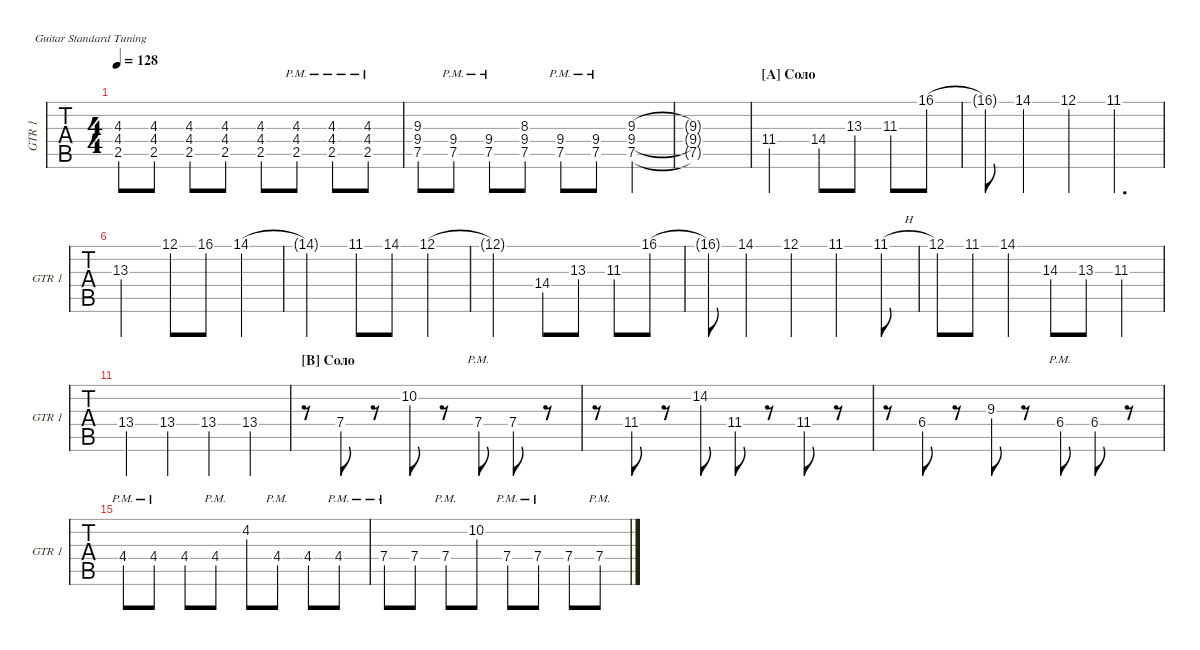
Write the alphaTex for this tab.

\defaultSystemsLayout 4
\hideDynamics
\bracketExtendMode groupsimilarinstruments
\singleTrackTrackNamePolicy allsystems
\multiTrackTrackNamePolicy allsystems
\otherSystemsTrackNameOrientation horizontal
\defaultBarNumberDisplay FirstOfSystem
\track ("Electric Guitar 1" "GTR 1") {instrument electricguitarclean}
\staff {tabs}
\tuning (E4 B3 G3 D3 A2 E2)
\ts (4 4)
\tempo 128
\clef g2
\ks e
(2.5 4.4 4.3).8{dy mf} (2.5 4.4 4.3).8 (2.5 4.4 4.3).8 (2.5 4.4 4.3).8 (2.5 4.4 4.3).8 (2.5{pm} 4.4{pm} 4.3{pm}).8 (2.5{pm} 4.4{pm} 4.3{pm}).8 (2.5{pm} 4.4{pm} 4.3{pm}).8 |
(7.5 9.4 9.3).8 (7.5{pm} 9.4{pm}).8 (7.5{pm} 9.4{pm}).8 (7.5 9.4 8.3).8 (7.5{pm} 9.4{pm}).8 (7.5{pm} 9.4{pm}).8 (7.5 9.4 9.3).4 |
(7.5{t} 9.4{t} 9.3{t}).1 |
\section ("A" "Соло")
11.4.2 14.4.8 13.3.8 11.3.8 16.1.8 |
16.1{t}.8 14.1.4 12.1.4 11.1.4{d} |
13.3.2 12.1.8 16.1.8 14.1.4 |
14.1{t}.2 11.1.8 14.1.8 12.1.4 |
12.1{t}.2 14.4.8 13.3.8 11.3.8 16.1.8 |
16.1{t}.8 14.1.4 12.1.4 11.1.4 11.1{h}.8 |
12.1.8 11.1.8 14.1.4 14.3.8 13.3.8 11.3.4 |
13.4{st}.4 13.4{st}.4 13.4{st}.4 13.4{st}.4 |
\section ("B" "Соло")
r.8 7.4.8 r.8 10.2.8 r.8 7.4{pm}.8 7.4.8 r.8 |
r.8 11.4.8 r.8 14.2.8 11.4.8 r.8 11.4.8 r.8 |
r.8 6.4.8 r.8 9.3.8 r.8 6.4{pm}.8 6.4.8 r.8 |
4.4{pm}.8 4.4{pm}.8 4.4.8 4.4{pm}.8 4.2.8 4.4{pm}.8 4.4.8 4.4{pm}.8 |
7.4{pm}.8 7.4.8 7.4{pm}.8 10.2.8 7.4{pm}.8 7.4{pm}.8 7.4.8 7.4{pm}.8
